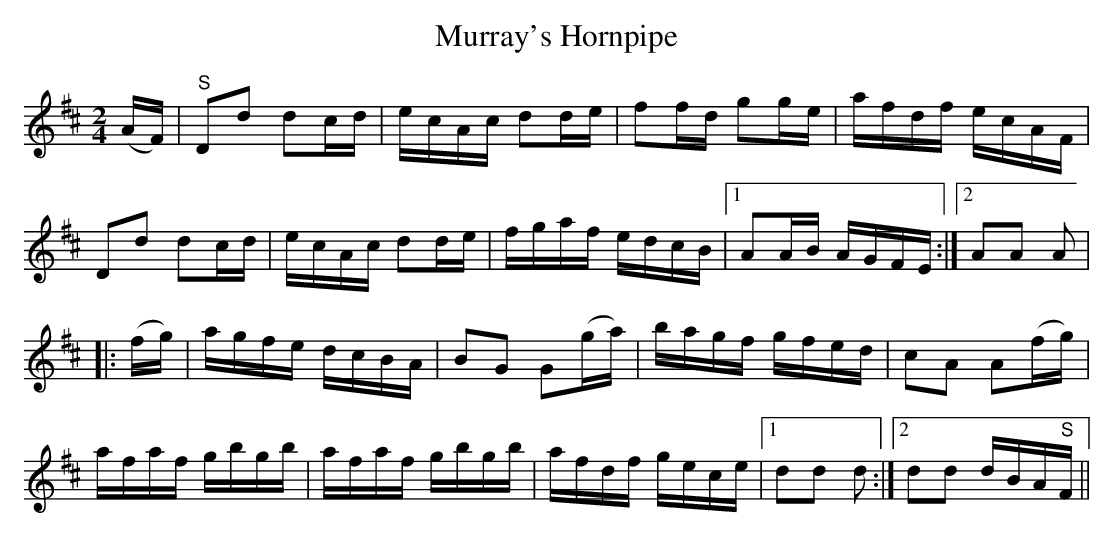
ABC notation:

X:1
T: Murray's Hornpipe
M: 2/4
L: 1/16
K: D
(AF) |"S"D2d2 d2cd | ecAc d2de | f2fd g2ge | afdf ecAF |
D2d2 d2cd | ecAc d2de | fgaf edcB |1 A2AB AGFE :|2 A2A2 A2 |
|: (fg) | agfe dcBA | B2G2 G2(ga) | bagf gfed | c2A2 A2(fg) |
afaf gbgb | afaf gbgb | afdf gece |1 d2d2 d2 :|2 d2d2 dBA"S"F ||
